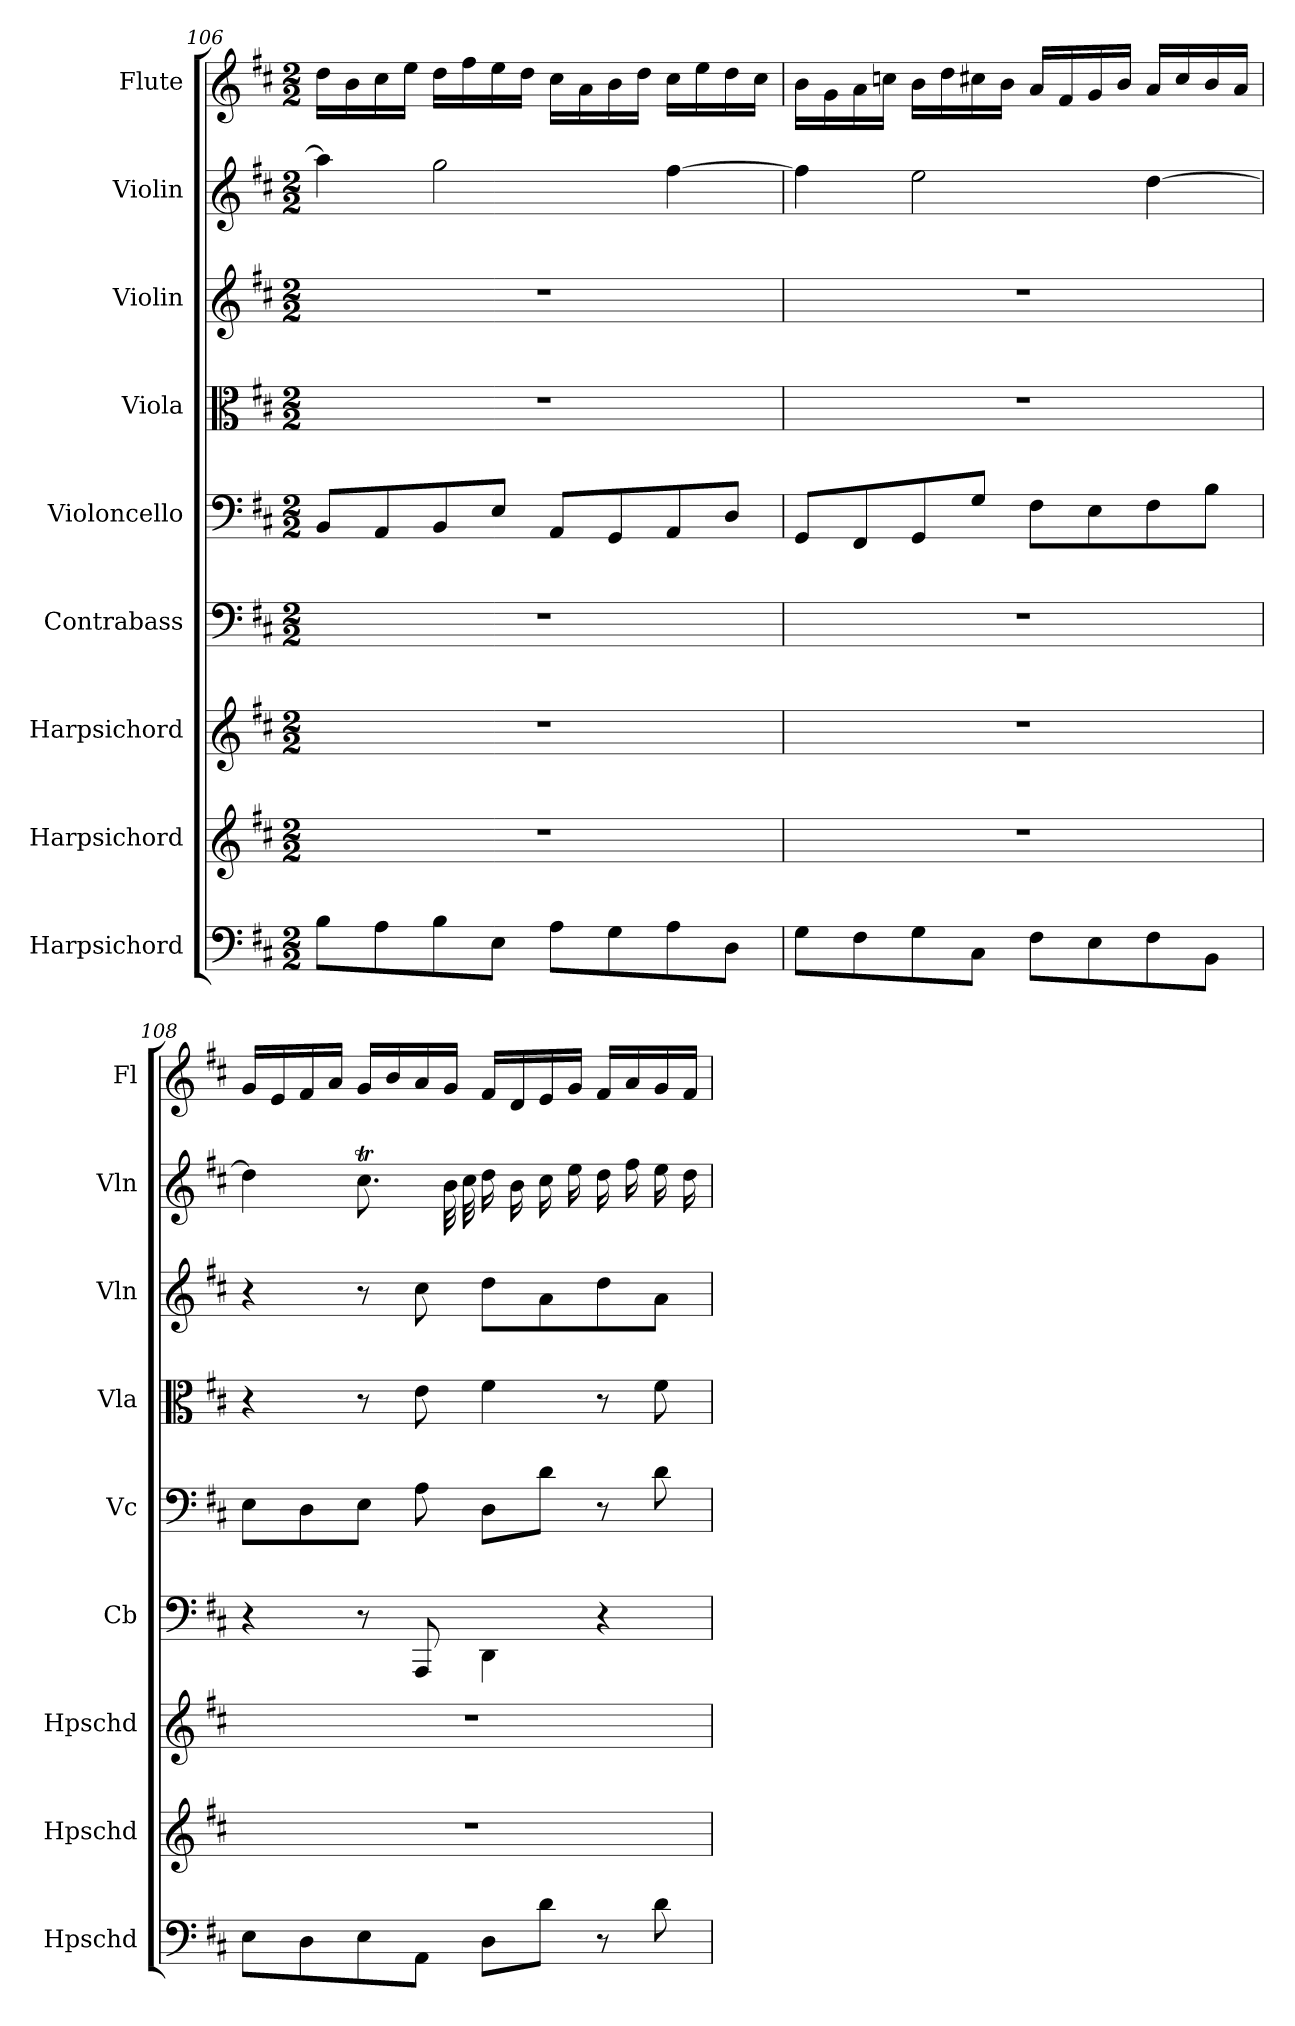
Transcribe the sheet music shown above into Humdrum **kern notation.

**kern	**kern	**kern	**kern	**kern	**kern	**kern	**kern	**kern
*part9	*part8	*part7	*part6	*part5	*part4	*part3	*part2	*part1
*staff9	*staff8	*staff7	*staff6	*staff5	*staff4	*staff3	*staff2	*staff1
*I"Harpsichord	*I"Harpsichord	*I"Harpsichord	*I"Contrabass	*I"Violoncello	*I"Viola	*I"Violin	*I"Violin	*I"Flute
*I'Hpschd	*I'Hpschd	*I'Hpschd	*I'Cb	*I'Vc	*I'Vla	*I'Vln	*I'Vln	*I'Fl
*clefF4	*clefG2	*clefG2	*clefF4	*clefF4	*clefC3	*clefG2	*clefG2	*clefG2
*	*	*	*ITrd7c12	*	*	*	*	*
*k[f#c#]	*k[f#c#]	*k[f#c#]	*k[f#c#]	*k[f#c#]	*k[f#c#]	*k[f#c#]	*k[f#c#]	*k[f#c#]
*D:	*D:	*D:	*D:	*D:	*D:	*D:	*D:	*D:
*M2/2	*M2/2	*M2/2	*M2/2	*M2/2	*M2/2	*M2/2	*M2/2	*M2/2
=106	=106	=106	=106	=106	=106	=106	=106	=106
8B\L	1r	1r	1r	8BB/L	1r	1r	4aa\]	16dd\LL
.	.	.	.	.	.	.	.	16b\
8A\	.	.	.	8AA/	.	.	.	16cc#\
.	.	.	.	.	.	.	.	16ee\JJ
8B\	.	.	.	8BB/	.	.	2gg\	16dd\LL
.	.	.	.	.	.	.	.	16ff#\
8E\J	.	.	.	8E/J	.	.	.	16ee\
.	.	.	.	.	.	.	.	16dd\JJ
8A\L	.	.	.	8AA/L	.	.	.	16cc#\LL
.	.	.	.	.	.	.	.	16a\
8G\	.	.	.	8GG/	.	.	.	16b\
.	.	.	.	.	.	.	.	16dd\JJ
8A\	.	.	.	8AA/	.	.	[4ff#\	16cc#\LL
.	.	.	.	.	.	.	.	16ee\
8D\J	.	.	.	8D/J	.	.	.	16dd\
.	.	.	.	.	.	.	.	16cc#\JJ
=107	=107	=107	=107	=107	=107	=107	=107	=107
8G\L	1r	1r	1r	8GG/L	1r	1r	4ff#\]	16b\LL
.	.	.	.	.	.	.	.	16g\
8F#\	.	.	.	8FF#/	.	.	.	16a\
.	.	.	.	.	.	.	.	16ccn\JJ
8G\	.	.	.	8GG/	.	.	2ee\	16b\LL
.	.	.	.	.	.	.	.	16dd\
8C#\J	.	.	.	8G/J	.	.	.	16cc#X\
.	.	.	.	.	.	.	.	16b\JJ
8F#\L	.	.	.	8F#\L	.	.	.	16a/LL
.	.	.	.	.	.	.	.	16f#/
8E\	.	.	.	8E\	.	.	.	16g/
.	.	.	.	.	.	.	.	16b/JJ
8F#\	.	.	.	8F#\	.	.	[4dd\	16a/LL
.	.	.	.	.	.	.	.	16cc#/
8BB\J	.	.	.	8B\J	.	.	.	16b/
.	.	.	.	.	.	.	.	16a/JJ
=108	=108	=108	=108	=108	=108	=108	=108	=108
8E\L	1r	1r	4r	8E\L	4r	4r	4dd\]	16g/LL
.	.	.	.	.	.	.	.	16e/
8D\	.	.	.	8D\	.	.	.	16f#/
.	.	.	.	.	.	.	.	16a/JJ
8E\	.	.	8r	8E\J	8r	8r	8.cc#t\	16g/LL
.	.	.	.	.	.	.	.	16b/
8AA\J	.	.	8AAAA/	8A\	8e\	8cc#\	.	16a/
.	.	.	.	.	.	.	32b\	16g/JJ
.	.	.	.	.	.	.	32cc#\	.
8D\L	.	.	4DDD\	8D\L	4f#\	8dd\L	16dd\	16f#/LL
.	.	.	.	.	.	.	16b\	16d/
8d\J	.	.	.	8d\J	.	8a\	16cc#\	16e/
.	.	.	.	.	.	.	16ee\	16g/JJ
8r	.	.	4r	8r	8r	8dd\	16dd\	16f#/LL
.	.	.	.	.	.	.	16ff#\	16a/
8d\	.	.	.	8d\	8f#\	8a\J	16ee\	16g/
.	.	.	.	.	.	.	16dd\	16f#/JJ
=	=	=	=	=	=	=	=	=
*-	*-	*-	*-	*-	*-	*-	*-	*-
